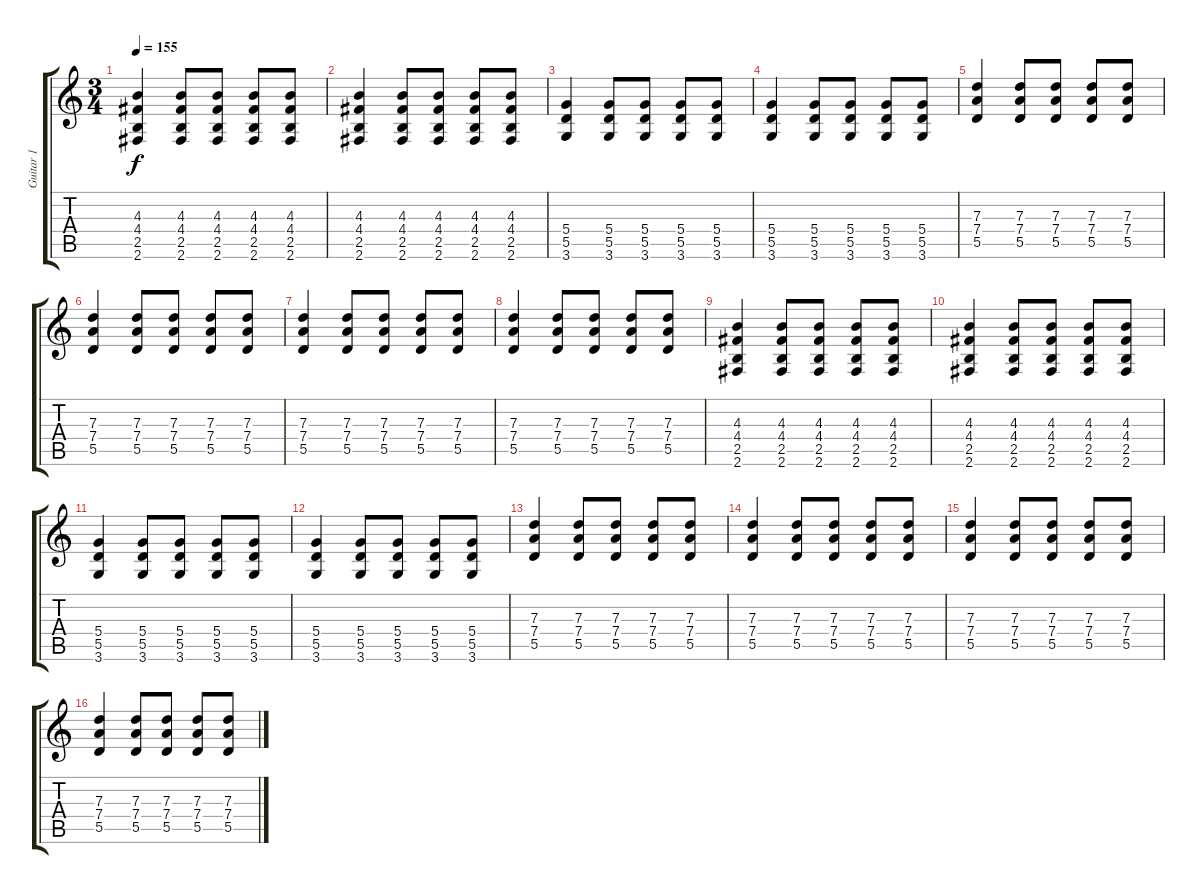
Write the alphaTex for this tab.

\track ("Guitar 1" "Guitar 1") {instrument electricguitarclean}
\staff {score tabs}
\tuning (E4 B3 G3 D3 A2 E2) {hide}
\ts (3 4)
\tempo 155
\clef g2
\ks c
(4.3 4.4 2.5 2.6).4{dy f} (4.3 4.4 2.5 2.6).8 (4.3 4.4 2.5 2.6).8 (4.3 4.4 2.5 2.6).8 (4.3 4.4 2.5 2.6).8 |
(4.3 4.4 2.5 2.6).4 (4.3 4.4 2.5 2.6).8 (4.3 4.4 2.5 2.6).8 (4.3 4.4 2.5 2.6).8 (4.3 4.4 2.5 2.6).8 |
(5.4 5.5 3.6).4 (5.4 5.5 3.6).8 (5.4 5.5 3.6).8 (5.4 5.5 3.6).8 (5.4 5.5 3.6).8 |
(5.4 5.5 3.6).4 (5.4 5.5 3.6).8 (5.4 5.5 3.6).8 (5.4 5.5 3.6).8 (5.4 5.5 3.6).8 |
(7.3 7.4 5.5).4{instrument overdrivenguitar} (7.3 7.4 5.5).8 (7.3 7.4 5.5).8 (7.3 7.4 5.5).8 (7.3 7.4 5.5).8 |
(7.3 7.4 5.5).4 (7.3 7.4 5.5).8 (7.3 7.4 5.5).8 (7.3 7.4 5.5).8 (7.3 7.4 5.5).8 |
(7.3 7.4 5.5).4 (7.3 7.4 5.5).8 (7.3 7.4 5.5).8 (7.3 7.4 5.5).8 (7.3 7.4 5.5).8 |
(7.3 7.4 5.5).4 (7.3 7.4 5.5).8 (7.3 7.4 5.5).8 (7.3 7.4 5.5).8 (7.3 7.4 5.5).8 |
(4.3 4.4 2.5 2.6).4 (4.3 4.4 2.5 2.6).8 (4.3 4.4 2.5 2.6).8 (4.3 4.4 2.5 2.6).8 (4.3 4.4 2.5 2.6).8 |
(4.3 4.4 2.5 2.6).4 (4.3 4.4 2.5 2.6).8 (4.3 4.4 2.5 2.6).8 (4.3 4.4 2.5 2.6).8 (4.3 4.4 2.5 2.6).8 |
(5.4 5.5 3.6).4 (5.4 5.5 3.6).8 (5.4 5.5 3.6).8 (5.4 5.5 3.6).8 (5.4 5.5 3.6).8 |
(5.4 5.5 3.6).4 (5.4 5.5 3.6).8 (5.4 5.5 3.6).8 (5.4 5.5 3.6).8 (5.4 5.5 3.6).8 |
(7.3 7.4 5.5).4{instrument overdrivenguitar} (7.3 7.4 5.5).8 (7.3 7.4 5.5).8 (7.3 7.4 5.5).8 (7.3 7.4 5.5).8 |
(7.3 7.4 5.5).4 (7.3 7.4 5.5).8 (7.3 7.4 5.5).8 (7.3 7.4 5.5).8 (7.3 7.4 5.5).8 |
(7.3 7.4 5.5).4 (7.3 7.4 5.5).8 (7.3 7.4 5.5).8 (7.3 7.4 5.5).8 (7.3 7.4 5.5).8 |
(7.3 7.4 5.5).4 (7.3 7.4 5.5).8 (7.3 7.4 5.5).8 (7.3 7.4 5.5).8 (7.3 7.4 5.5).8
